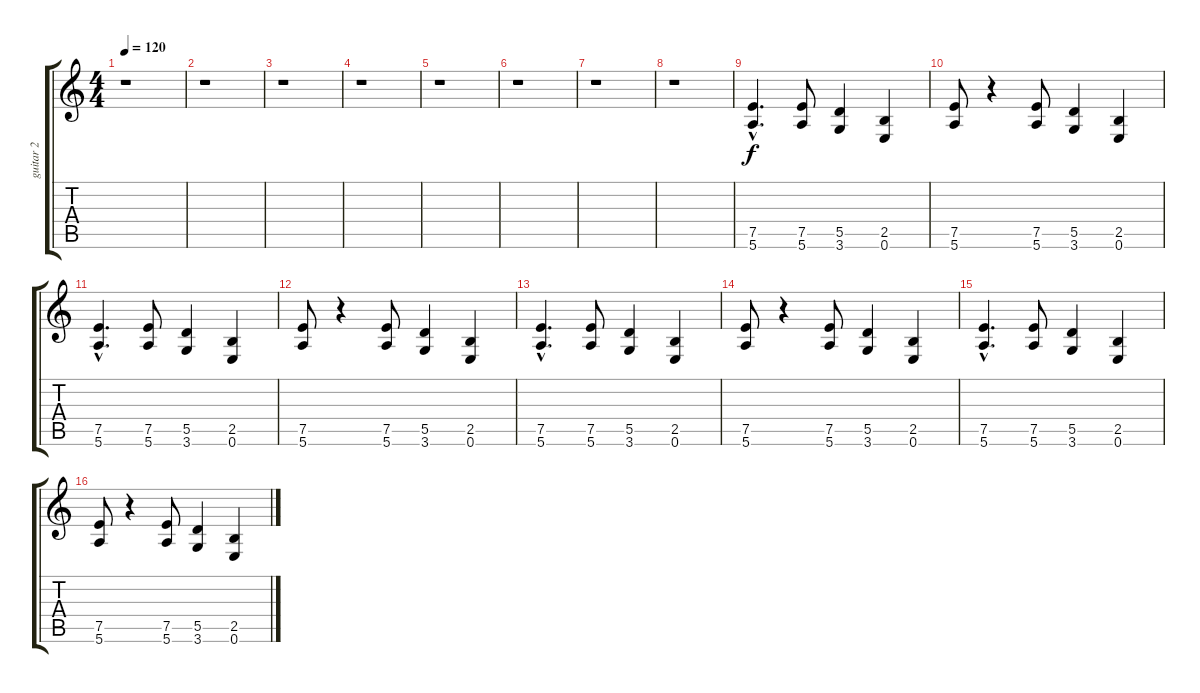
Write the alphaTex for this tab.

\track ("guitar 2" "guitar 2") {instrument overdrivenguitar}
\staff {score tabs}
\tuning (E4 B3 G3 D3 A2 E2) {hide}
\ts (4 4)
\tempo 120
\clef g2
\ks c
r.1{dy f} |
r.1 |
r.1 |
r.1 |
r.1 |
r.1 |
r.1 |
r.1 |
(7.5{hac} 5.6{hac}).4{d} (7.5 5.6).8 (5.5 3.6).4 (2.5 0.6).4 |
(7.5 5.6).8 r.4 (7.5 5.6).8 (5.5 3.6).4 (2.5 0.6).4 |
(7.5{hac} 5.6{hac}).4{d} (7.5 5.6).8 (5.5 3.6).4 (2.5 0.6).4 |
(7.5 5.6).8 r.4 (7.5 5.6).8 (5.5 3.6).4 (2.5 0.6).4 |
(7.5{hac} 5.6{hac}).4{d} (7.5 5.6).8 (5.5 3.6).4 (2.5 0.6).4 |
(7.5 5.6).8 r.4 (7.5 5.6).8 (5.5 3.6).4 (2.5 0.6).4 |
(7.5{hac} 5.6{hac}).4{d} (7.5 5.6).8 (5.5 3.6).4 (2.5 0.6).4 |
(7.5 5.6).8 r.4 (7.5 5.6).8 (5.5 3.6).4 (2.5 0.6).4
